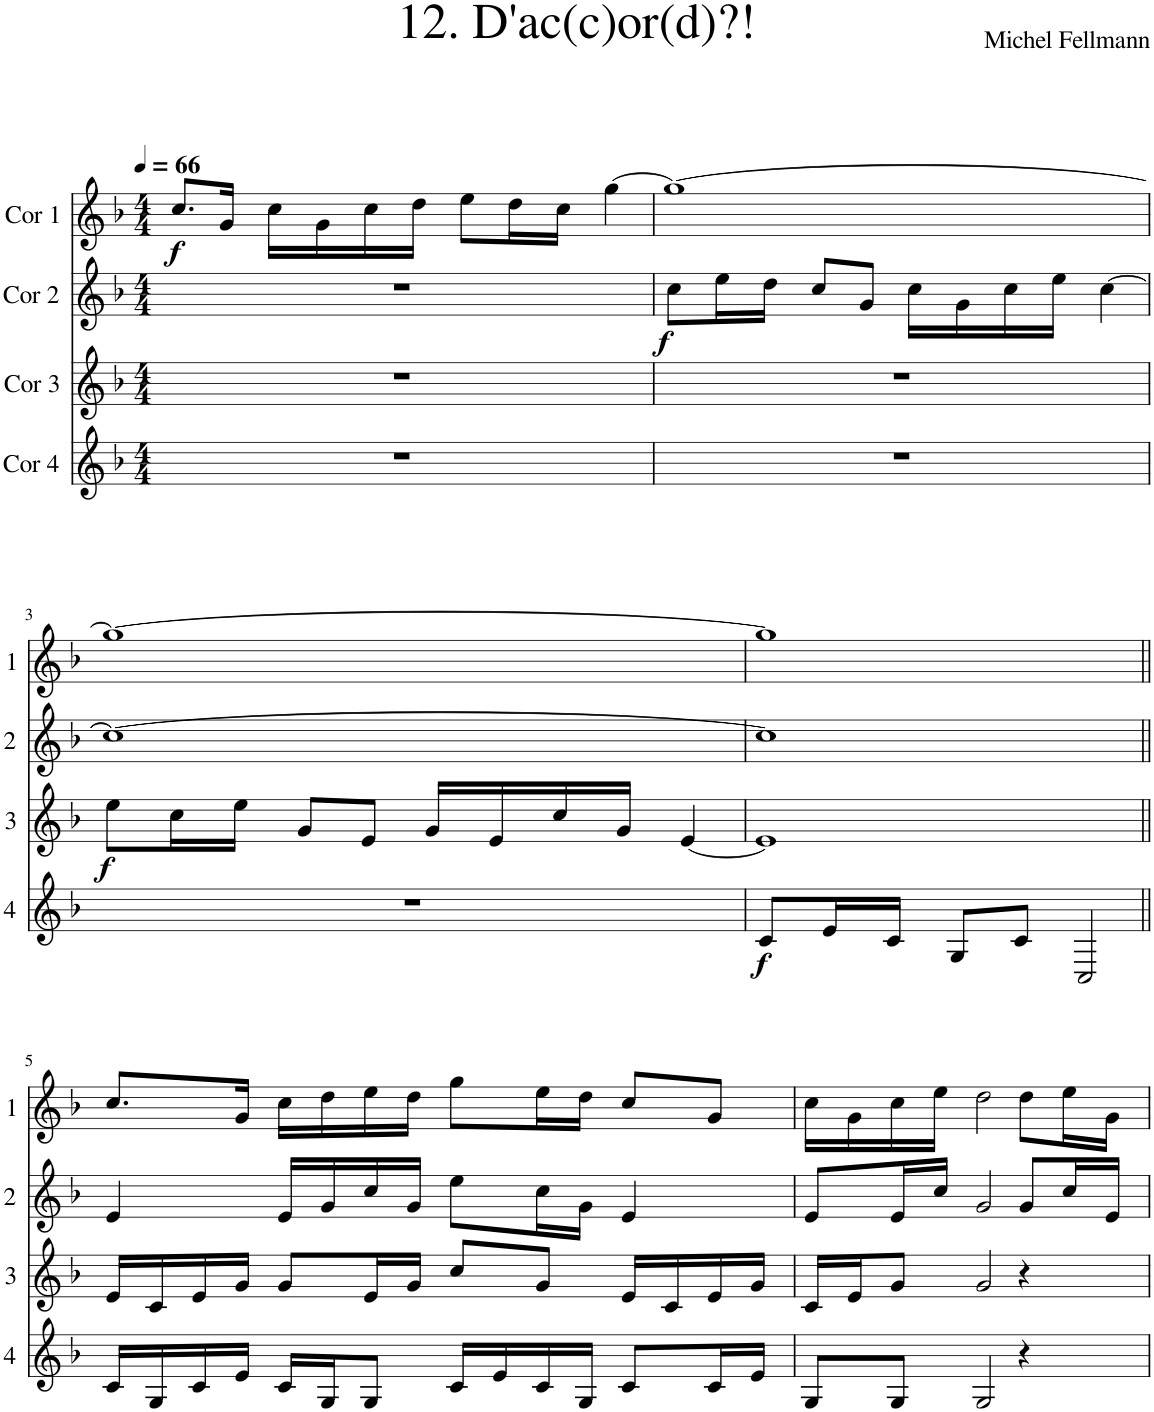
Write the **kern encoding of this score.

**kern	**dynam	**kern	**dynam	**kern	**dynam	**kern	**dynam
*part4	*part4	*part3	*part3	*part2	*part2	*part1	*part1
*staff4	*staff4	*staff3	*staff3	*staff2	*staff2	*staff1	*staff1
*I"Cor 4	*	*I"Cor 3	*	*I"Cor 2	*	*I"Cor 1	*
*clefG2	*	*clefG2	*	*clefG2	*	*clefG2	*
*Trd4c7	*	*Trd4c7	*	*Trd4c7	*	*Trd4c7	*
*k[b-]	*	*k[b-]	*	*k[b-]	*	*k[b-]	*
*M4/4	*	*M4/4	*	*M4/4	*	*M4/4	*
*MM66	*	*MM66	*	*MM66	*	*MM66	*
=1	=1	=1	=1	=1	=1	=1	=1
!	!	!	!	!	!	!	!LO:DY:b
1r	.	1r	.	1r	.	8.cc/L	f
.	.	.	.	.	.	16g/Jk	.
.	.	.	.	.	.	16cc\LL	.
.	.	.	.	.	.	16g\	.
.	.	.	.	.	.	16cc\	.
.	.	.	.	.	.	16dd\JJ	.
.	.	.	.	.	.	8ee\L	.
.	.	.	.	.	.	16dd\L	.
.	.	.	.	.	.	16cc\JJ	.
.	.	.	.	.	.	[4gg\	.
=2	=2	=2	=2	=2	=2	=2	=2
!	!	!	!	!	!LO:DY:b	!	!
1r	.	1r	.	8cc\L	f	1gg_	.
.	.	.	.	16ee\L	.	.	.
.	.	.	.	16dd\JJ	.	.	.
.	.	.	.	8cc/L	.	.	.
.	.	.	.	8g/J	.	.	.
.	.	.	.	16cc\LL	.	.	.
.	.	.	.	16g\	.	.	.
.	.	.	.	16cc\	.	.	.
.	.	.	.	16ee\JJ	.	.	.
.	.	.	.	[4cc\	.	.	.
!!LO:LB:g=z
=3	=3	=3	=3	=3	=3	=3	=3
!	!	!	!LO:DY:b	!	!	!	!
1r	.	8ee\L	f	1cc_	.	1gg_	.
.	.	16cc\L	.	.	.	.	.
.	.	16ee\JJ	.	.	.	.	.
.	.	8g/L	.	.	.	.	.
.	.	8e/J	.	.	.	.	.
.	.	16g/LL	.	.	.	.	.
.	.	16e/	.	.	.	.	.
.	.	16cc/	.	.	.	.	.
.	.	16g/JJ	.	.	.	.	.
.	.	[4e/	.	.	.	.	.
=4	=4	=4	=4	=4	=4	=4	=4
!	!LO:DY:b	!	!	!	!	!	!
8c/L	f	1e]	.	1cc]	.	1gg]	.
16e/L	.	.	.	.	.	.	.
16c/JJ	.	.	.	.	.	.	.
8G/L	.	.	.	.	.	.	.
8c/J	.	.	.	.	.	.	.
2C/	.	.	.	.	.	.	.
!!LO:LB:g=z
=5||	=5||	=5||	=5||	=5||	=5||	=5||	=5||
16c/LL	.	16e/LL	.	4e/	.	8.cc/L	.
16G/	.	16c/	.	.	.	.	.
16c/	.	16e/	.	.	.	.	.
16e/JJ	.	16g/JJ	.	.	.	16g/Jk	.
16c/LL	.	8g/L	.	16e/LL	.	16cc\LL	.
16G/J	.	.	.	16g/	.	16dd\	.
8G/J	.	16e/L	.	16cc/	.	16ee\	.
.	.	16g/JJ	.	16g/JJ	.	16dd\JJ	.
16c/LL	.	8cc/L	.	8ee\L	.	8gg\L	.
16e/	.	.	.	.	.	.	.
16c/	.	8g/J	.	16cc\L	.	16ee\L	.
16G/JJ	.	.	.	16g\JJ	.	16dd\JJ	.
8c/L	.	16e/LL	.	4e/	.	8cc/L	.
.	.	16c/	.	.	.	.	.
16c/L	.	16e/	.	.	.	8g/J	.
16e/JJ	.	16g/JJ	.	.	.	.	.
=6	=6	=6	=6	=6	=6	=6	=6
8G/L	.	16c/LL	.	8e/L	.	16cc\LL	.
.	.	16e/J	.	.	.	16g\	.
8G/J	.	8g/J	.	16e/L	.	16cc\	.
.	.	.	.	16cc/JJ	.	16ee\JJ	.
2G/	.	2g/	.	2g/	.	2dd\	.
4r	.	4r	.	8g/L	.	8dd\L	.
.	.	.	.	16cc/L	.	16ee\L	.
.	.	.	.	16e/JJ	.	16g\JJ	.
=	=	=	=	=	=	=	=
*-	*-	*-	*-	*-	*-	*-	*-
